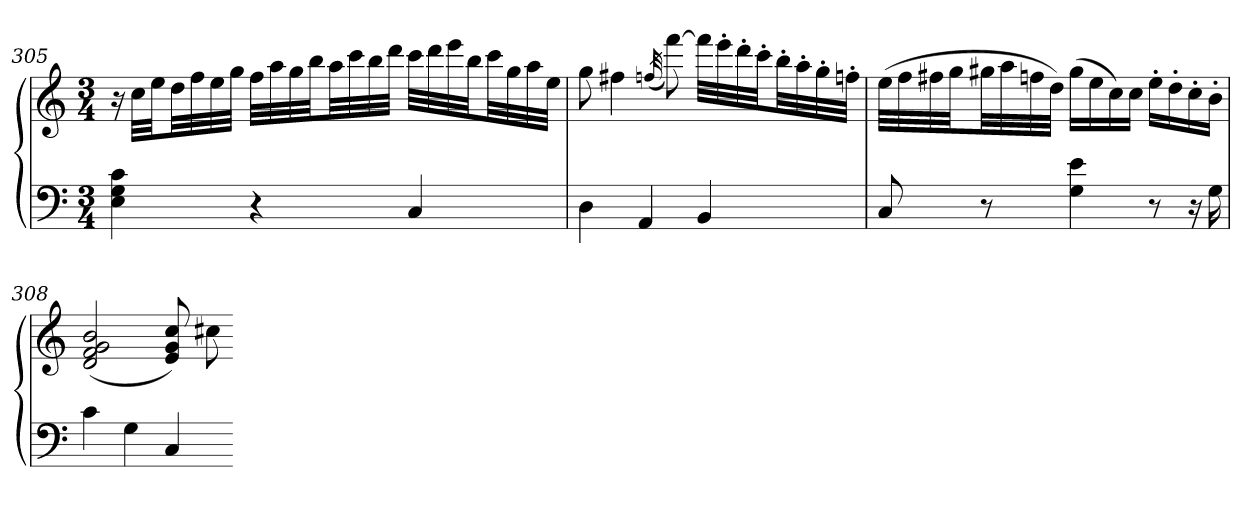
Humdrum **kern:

**kern	**kern
*part1	*part1
*staff2	*staff1
*clefF4	*clefG2
*k[]	*k[]
*C:	*C:
*M3/4	*M3/4
=305	=305
4E 4G 4c	16r
.	32ccLLL
.	32eeJJ
.	32ddLL
.	32ff
.	32ee
.	32ggJJJ
4r	32ffLLL
.	32aa
.	32gg
.	32bbJJ
.	32aaLL
.	32ccc
.	32bb
.	32dddJJJ
4C	32cccLLL
.	32ddd
.	32eee
.	32bbJJ
.	32cccLL
.	32gg
.	32aa
.	32eeJJJ
=306	=306
4D	8gg
.	4ff#X
4AA	.
.	(32qffn
.	[8fff)
4BB	32fffLLL]
.	32eee'
.	32ddd'
.	32ccc'JJ
.	32bb'LL
.	32aa'
.	32gg'
.	32ffn'JJJ
=307	=307
8C	(32eeLLL
.	32ff
.	32ff#X
.	32ggJJ
8r	32gg#XLL
.	32aa
.	32ffn
.	32ddJJJ)
4G 4e	(16gg#LL
.	16ee
.	16cc)
.	16ccJJ
8r	16ee'LL
.	16dd'
16r	16cc'
16G	16b'JJ
=308	=308
4c	(2d 2f 2g 2b
4G	.
4C	8e 8g 8cc)
.	8cc#X
=-	=-
*-	*-
